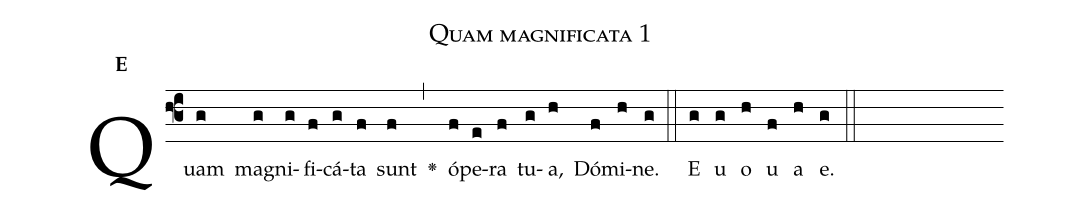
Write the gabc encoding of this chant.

name:Quam magnificata 1;
office-part:Antiphona;
mode:E;
%%
initial-style: 1;
name: Quam magnificata 1;
book: calithes.it;
occasion: Psalterium Hebdomada II Dominica;
office-part: Officium Lectionis Ant 3;
user-notes: ;
commentary: ;
annotation: E;
centering-scheme: english;
fontsize: 12;
font: OFLSortsMillGoudy;
height: 11;
width: 4.5;
%%
(f3)Quam(g) ma(g)gni(g)fi(f)cá(g)ta(f) sunt(f) <v>\greheightstar</v>(,) ó(f)pe(e)ra(f) tu(g)a,(h) Dó(f)mi(h)ne.(g) (::)
E(g) u(g) o(h) u(f) a(h) e.(g) (::)
